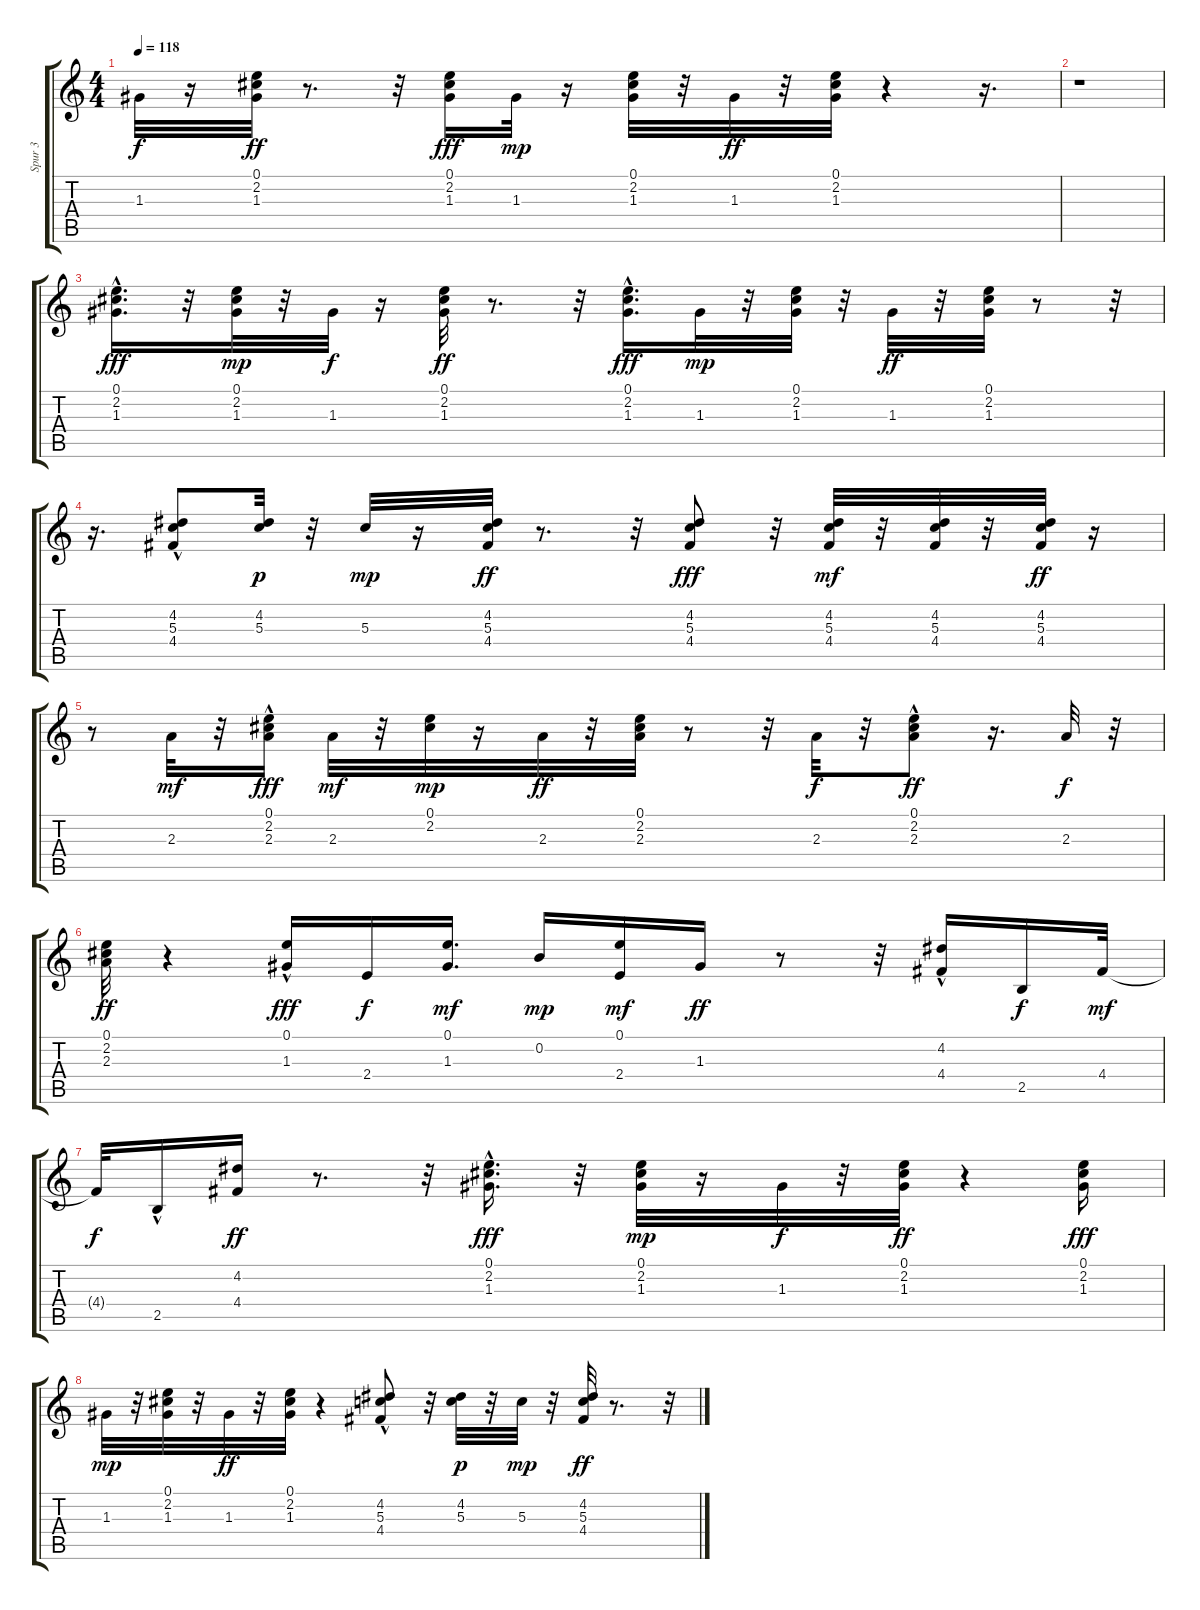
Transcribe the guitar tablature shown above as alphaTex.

\track ("Spur 3" "Spur 3") {instrument acousticguitarsteel}
\staff {score tabs}
\tuning (E4 B3 G3 D3 A2 E2) {hide}
\ts (4 4)
\tempo 118
\clef g2
\ks c
1.3.32{dy f} r.16 (0.1 2.2 1.3).32{dy ff} r.8{d} r.32 (0.1 2.2 1.3).16{dy fff} 1.3.32{dy mp} r.16 (0.1 2.2 1.3).32 r.32 1.3.32{dy ff} r.32 (0.1 2.2 1.3).32 r.4 r.16{d} |
r.1 |
(0.1{hac} 2.2{hac} 1.3{hac}).16{d dy fff} r.32 (0.1 2.2 1.3).32{dy mp} r.32 1.3.32{dy f} r.16 (0.1 2.2 1.3).32{dy ff} r.8{d} r.32 (0.1 2.2 1.3{hac}).16{d dy fff} 1.3.32{dy mp} r.32 (0.1 2.2 1.3).32 r.32 1.3.32{dy ff} r.32 (0.1 2.2 1.3).32 r.8 r.32 |
r.16{d} (4.2{hac} 5.3 4.4{hac}).8 (4.2 5.3).32{dy p} r.32 5.3.32{dy mp} r.16 (4.2 5.3 4.4).32{dy ff} r.8{d} r.32 (4.2 5.3 4.4).8{dy fff} r.32 (4.2 5.3 4.4).32{dy mf} r.32 (4.2 5.3 4.4).32 r.32 (4.2 5.3 4.4).32{dy ff} r.16 |
r.8 2.3.32{dy mf} r.32 (0.1{hac} 2.2{hac} 2.3).16{dy fff} 2.3.32{dy mf} r.32 (0.1 2.2).32{dy mp} r.16 2.3.32{dy ff} r.32 (0.1 2.2 2.3).32 r.8 r.32 2.3.32{dy f} r.32 (0.1{hac} 2.2{hac} 2.3).8{dy ff} r.16{d} 2.3.32{dy f} r.32 |
(0.1 2.2 2.3).32{dy ff} r.4 (0.1{hac} 1.3).16{dy fff} 2.4.16{dy f} (0.1 1.3).16{d dy mf} 0.2.16{dy mp} (0.1 2.4).16{dy mf} 1.3.16{dy ff} r.8 r.32 (4.2{hac} 4.4{hac}).16 2.5.16{dy f} 4.4.32{dy mf} |
4.4{t}.32{dy f} 2.5{hac}.16 (4.2 4.4).16{dy ff} r.8{d} r.32 (0.1{hac} 2.2{hac} 1.3{hac}).16{d dy fff} r.32 (0.1 2.2 1.3).32{dy mp} r.16 1.3.32{dy f} r.32 (0.1 2.2 1.3).32{dy ff} r.4 (0.1 2.2 1.3).16{dy fff} |
1.3.32{dy mp} r.32 (0.1 2.2 1.3).32 r.32 1.3.32{dy ff} r.32 (0.1 2.2 1.3).32 r.4 (4.2{hac} 5.3 4.4{hac}).8 r.32 (4.2 5.3).32{dy p} r.32 5.3.32{dy mp} r.32 (4.2 5.3 4.4).32{dy ff} r.8{d} r.32
